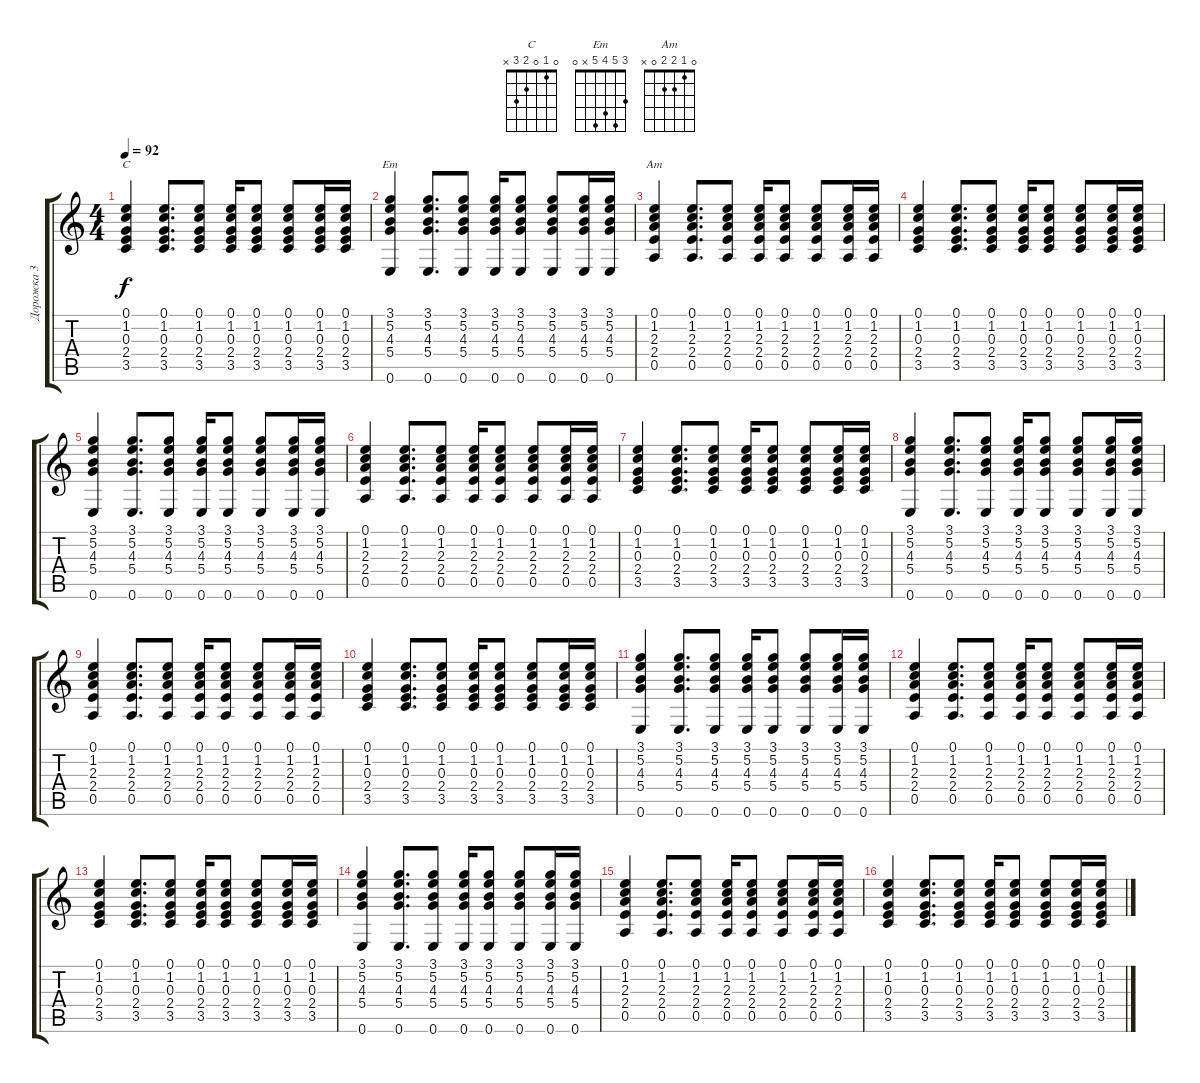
\track ("Дорожка 3" "Дорожка 3") {instrument acousticguitarsteel}
\staff {score tabs}
\tuning (E4 B3 G3 D3 A2 E2) {hide}
\chord ("C" 0 1 0 2 3 x)
\chord ("Em" 3 5 4 5 x 0)
\chord ("Am" 0 1 2 2 0 x)
\ts (4 4)
\tempo 92
\clef g2
\ks c
(0.1 1.2 0.3 2.4 3.5).4{ch "C" dy f} (0.1 1.2 0.3 2.4 3.5).8{d} (0.1 1.2 0.3 2.4 3.5).8 (0.1 1.2 0.3 2.4 3.5).16 (0.1 1.2 0.3 2.4 3.5).8 (0.1 1.2 0.3 2.4 3.5).8 (0.1 1.2 0.3 2.4 3.5).16 (0.1 1.2 0.3 2.4 3.5).16 |
(3.1 5.2 4.3 5.4 0.6).4{ch "Em"} (3.1 5.2 4.3 5.4 0.6).8{d} (3.1 5.2 4.3 5.4 0.6).8 (3.1 5.2 4.3 5.4 0.6).16 (3.1 5.2 4.3 5.4 0.6).8 (3.1 5.2 4.3 5.4 0.6).8 (3.1 5.2 4.3 5.4 0.6).16 (3.1 5.2 4.3 5.4 0.6).16 |
(0.1 1.2 2.3 2.4 0.5).4{ch "Am"} (0.1 1.2 2.3 2.4 0.5).8{d} (0.1 1.2 2.3 2.4 0.5).8 (0.1 1.2 2.3 2.4 0.5).16 (0.1 1.2 2.3 2.4 0.5).8 (0.1 1.2 2.3 2.4 0.5).8 (0.1 1.2 2.3 2.4 0.5).16 (0.1 1.2 2.3 2.4 0.5).16 |
(0.1 1.2 0.3 2.4 3.5).4 (0.1 1.2 0.3 2.4 3.5).8{d} (0.1 1.2 0.3 2.4 3.5).8 (0.1 1.2 0.3 2.4 3.5).16 (0.1 1.2 0.3 2.4 3.5).8 (0.1 1.2 0.3 2.4 3.5).8 (0.1 1.2 0.3 2.4 3.5).16 (0.1 1.2 0.3 2.4 3.5).16 |
(3.1 5.2 4.3 5.4 0.6).4 (3.1 5.2 4.3 5.4 0.6).8{d} (3.1 5.2 4.3 5.4 0.6).8 (3.1 5.2 4.3 5.4 0.6).16 (3.1 5.2 4.3 5.4 0.6).8 (3.1 5.2 4.3 5.4 0.6).8 (3.1 5.2 4.3 5.4 0.6).16 (3.1 5.2 4.3 5.4 0.6).16 |
(0.1 1.2 2.3 2.4 0.5).4 (0.1 1.2 2.3 2.4 0.5).8{d} (0.1 1.2 2.3 2.4 0.5).8 (0.1 1.2 2.3 2.4 0.5).16 (0.1 1.2 2.3 2.4 0.5).8 (0.1 1.2 2.3 2.4 0.5).8 (0.1 1.2 2.3 2.4 0.5).16 (0.1 1.2 2.3 2.4 0.5).16 |
(0.1 1.2 0.3 2.4 3.5).4 (0.1 1.2 0.3 2.4 3.5).8{d} (0.1 1.2 0.3 2.4 3.5).8 (0.1 1.2 0.3 2.4 3.5).16 (0.1 1.2 0.3 2.4 3.5).8 (0.1 1.2 0.3 2.4 3.5).8 (0.1 1.2 0.3 2.4 3.5).16 (0.1 1.2 0.3 2.4 3.5).16 |
(3.1 5.2 4.3 5.4 0.6).4 (3.1 5.2 4.3 5.4 0.6).8{d} (3.1 5.2 4.3 5.4 0.6).8 (3.1 5.2 4.3 5.4 0.6).16 (3.1 5.2 4.3 5.4 0.6).8 (3.1 5.2 4.3 5.4 0.6).8 (3.1 5.2 4.3 5.4 0.6).16 (3.1 5.2 4.3 5.4 0.6).16 |
(0.1 1.2 2.3 2.4 0.5).4 (0.1 1.2 2.3 2.4 0.5).8{d} (0.1 1.2 2.3 2.4 0.5).8 (0.1 1.2 2.3 2.4 0.5).16 (0.1 1.2 2.3 2.4 0.5).8 (0.1 1.2 2.3 2.4 0.5).8 (0.1 1.2 2.3 2.4 0.5).16 (0.1 1.2 2.3 2.4 0.5).16 |
(0.1 1.2 0.3 2.4 3.5).4 (0.1 1.2 0.3 2.4 3.5).8{d} (0.1 1.2 0.3 2.4 3.5).8 (0.1 1.2 0.3 2.4 3.5).16 (0.1 1.2 0.3 2.4 3.5).8 (0.1 1.2 0.3 2.4 3.5).8 (0.1 1.2 0.3 2.4 3.5).16 (0.1 1.2 0.3 2.4 3.5).16 |
(3.1 5.2 4.3 5.4 0.6).4 (3.1 5.2 4.3 5.4 0.6).8{d} (3.1 5.2 4.3 5.4 0.6).8 (3.1 5.2 4.3 5.4 0.6).16 (3.1 5.2 4.3 5.4 0.6).8 (3.1 5.2 4.3 5.4 0.6).8 (3.1 5.2 4.3 5.4 0.6).16 (3.1 5.2 4.3 5.4 0.6).16 |
(0.1 1.2 2.3 2.4 0.5).4 (0.1 1.2 2.3 2.4 0.5).8{d} (0.1 1.2 2.3 2.4 0.5).8 (0.1 1.2 2.3 2.4 0.5).16 (0.1 1.2 2.3 2.4 0.5).8 (0.1 1.2 2.3 2.4 0.5).8 (0.1 1.2 2.3 2.4 0.5).16 (0.1 1.2 2.3 2.4 0.5).16 |
(0.1 1.2 0.3 2.4 3.5).4 (0.1 1.2 0.3 2.4 3.5).8{d} (0.1 1.2 0.3 2.4 3.5).8 (0.1 1.2 0.3 2.4 3.5).16 (0.1 1.2 0.3 2.4 3.5).8 (0.1 1.2 0.3 2.4 3.5).8 (0.1 1.2 0.3 2.4 3.5).16 (0.1 1.2 0.3 2.4 3.5).16 |
(3.1 5.2 4.3 5.4 0.6).4 (3.1 5.2 4.3 5.4 0.6).8{d} (3.1 5.2 4.3 5.4 0.6).8 (3.1 5.2 4.3 5.4 0.6).16 (3.1 5.2 4.3 5.4 0.6).8 (3.1 5.2 4.3 5.4 0.6).8 (3.1 5.2 4.3 5.4 0.6).16 (3.1 5.2 4.3 5.4 0.6).16 |
(0.1 1.2 2.3 2.4 0.5).4 (0.1 1.2 2.3 2.4 0.5).8{d} (0.1 1.2 2.3 2.4 0.5).8 (0.1 1.2 2.3 2.4 0.5).16 (0.1 1.2 2.3 2.4 0.5).8 (0.1 1.2 2.3 2.4 0.5).8 (0.1 1.2 2.3 2.4 0.5).16 (0.1 1.2 2.3 2.4 0.5).16 |
(0.1 1.2 0.3 2.4 3.5).4 (0.1 1.2 0.3 2.4 3.5).8{d} (0.1 1.2 0.3 2.4 3.5).8 (0.1 1.2 0.3 2.4 3.5).16 (0.1 1.2 0.3 2.4 3.5).8 (0.1 1.2 0.3 2.4 3.5).8 (0.1 1.2 0.3 2.4 3.5).16 (0.1 1.2 0.3 2.4 3.5).16
